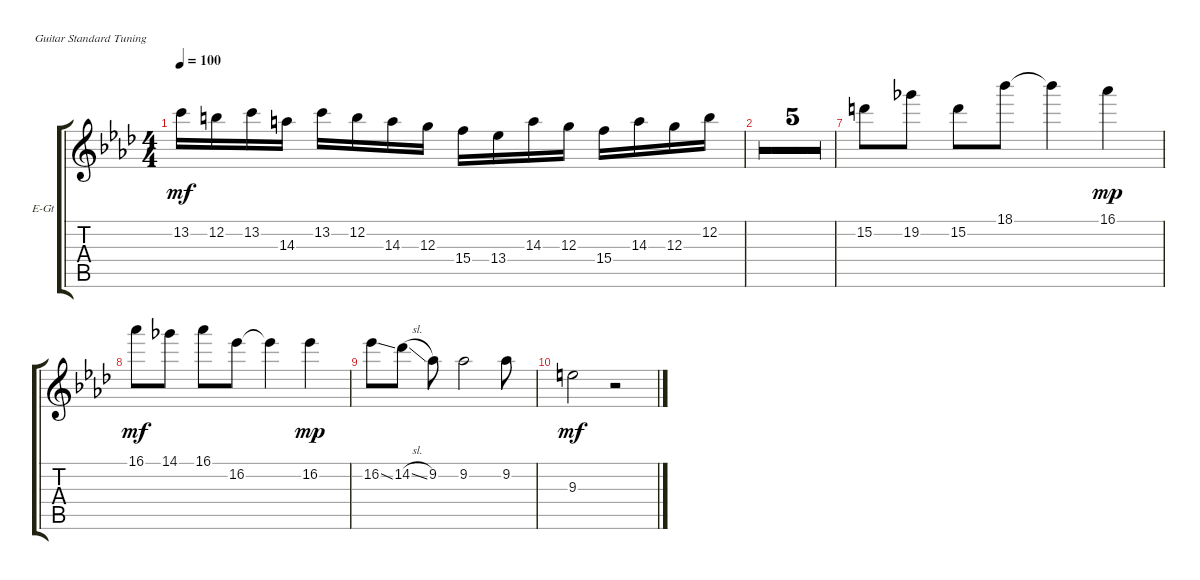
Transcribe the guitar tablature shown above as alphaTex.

\defaultSystemsLayout 4
\bracketExtendMode groupsimilarinstruments
\firstSystemTrackNameOrientation horizontal
\otherSystemsTrackNameOrientation horizontal
\track ("Electric Guitar" "E-Gt") {multiBarRest instrument distortionguitar}
\staff {score tabs}
\tuning (E4 B3 G3 D3 A2 E2)
\ts (4 4)
\tempo 100
\clef g2
\ks fminor
13.2.16{dy mf} 12.2.16 13.2.16 14.3.16 13.2.16 12.2.16 14.3.16 12.3.16 15.4.16 13.4.16 14.3.16 12.3.16 15.4.16 14.3.16 12.3.16 12.2.16 |
|
|
|
|
|
15.2.8 19.2.8 15.2.8 18.1.8 18.1{t}.4 16.1.4{dy mp} |
16.1.8{dy mf} 14.1.8 16.1.8 16.2.8 16.2{t}.4 16.2.4{dy mp} |
16.2{ss}.8 14.2{sl}.8 9.2.8 9.2.2 9.2.8 |
9.3.2{dy mf} r.2
